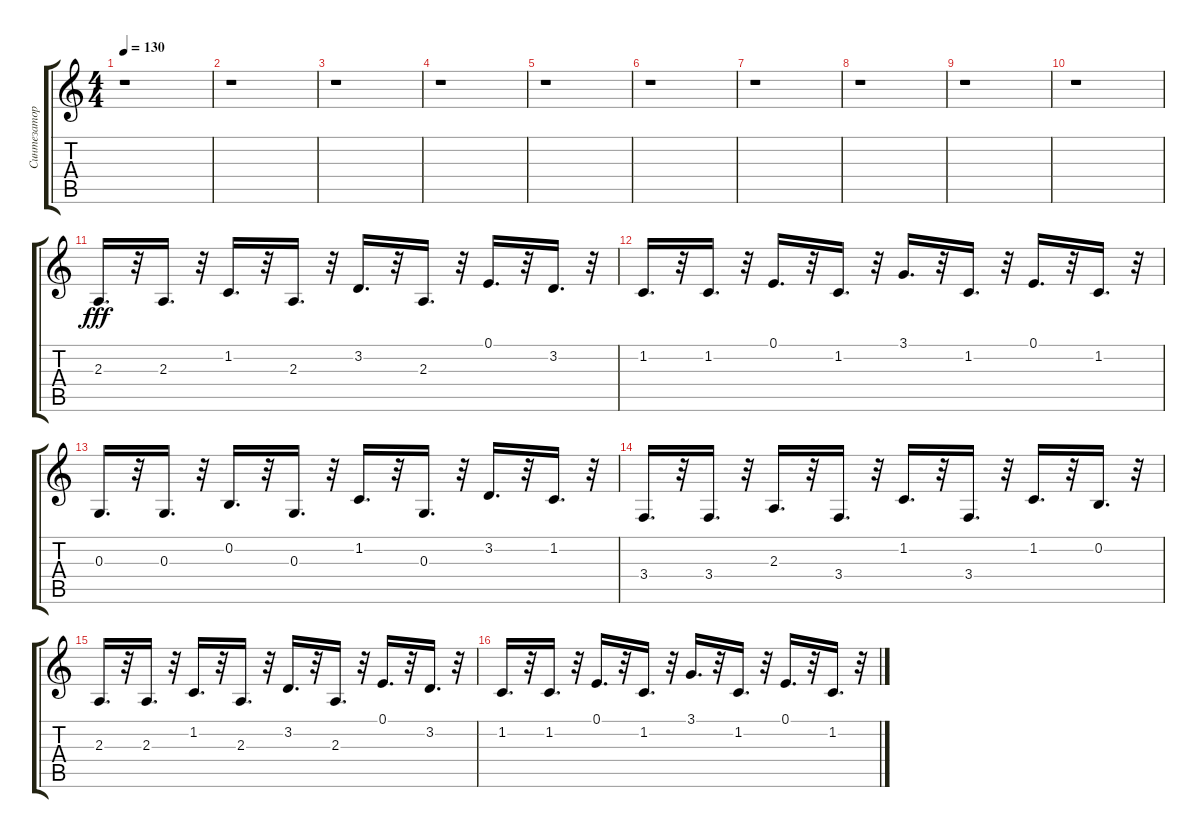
\track ("Синтезатор (Ld2 - 2)" "Синтезатор") {instrument lead2sawtooth}
\staff {score tabs}
\tuning (E4 B3 G3 D3 A2 E2) {hide}
\ts (4 4)
\tempo 130
\clef g2
\ks c
r.1{dy f} |
r.1 |
r.1 |
r.1 |
r.1 |
r.1 |
r.1 |
r.1 |
r.1 |
r.1 |
2.3.16{d dy fff} r.32 2.3.16{d} r.32 1.2.16{d} r.32 2.3.16{d} r.32 3.2.16{d} r.32 2.3.16{d} r.32 0.1.16{d} r.32 3.2.16{d} r.32 |
1.2.16{d} r.32 1.2.16{d} r.32 0.1.16{d} r.32 1.2.16{d} r.32 3.1.16{d} r.32 1.2.16{d} r.32 0.1.16{d} r.32 1.2.16{d} r.32 |
0.3.16{d} r.32 0.3.16{d} r.32 0.2.16{d} r.32 0.3.16{d} r.32 1.2.16{d} r.32 0.3.16{d} r.32 3.2.16{d} r.32 1.2.16{d} r.32 |
3.4.16{d} r.32 3.4.16{d} r.32 2.3.16{d} r.32 3.4.16{d} r.32 1.2.16{d} r.32 3.4.16{d} r.32 1.2.16{d} r.32 0.2.16{d} r.32 |
2.3.16{d} r.32 2.3.16{d} r.32 1.2.16{d} r.32 2.3.16{d} r.32 3.2.16{d} r.32 2.3.16{d} r.32 0.1.16{d} r.32 3.2.16{d} r.32 |
1.2.16{d} r.32 1.2.16{d} r.32 0.1.16{d} r.32 1.2.16{d} r.32 3.1.16{d} r.32 1.2.16{d} r.32 0.1.16{d} r.32 1.2.16{d} r.32
